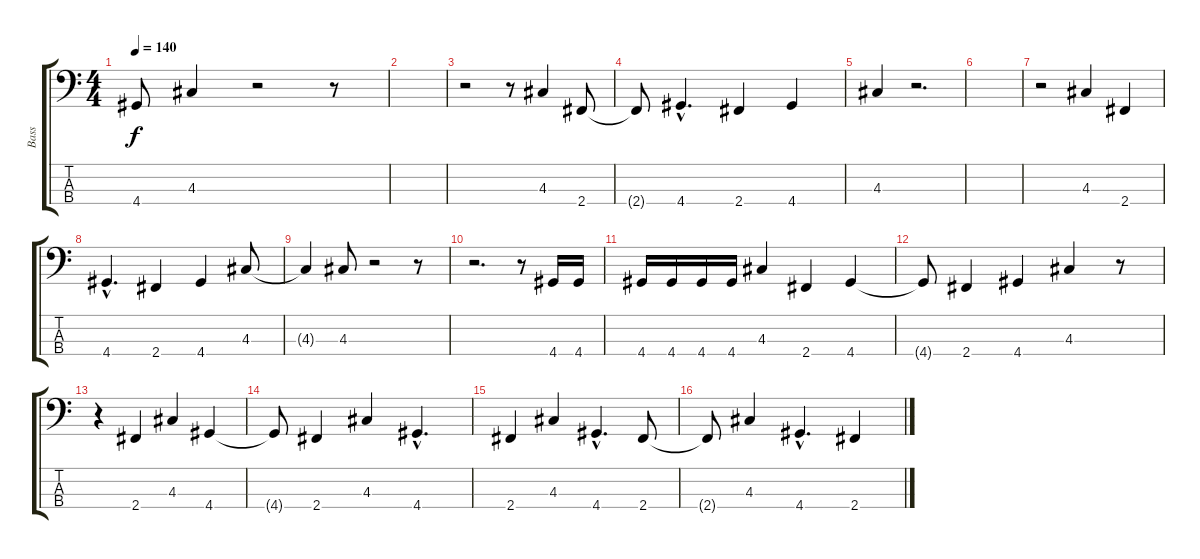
\track ("Bass" "Bass") {instrument electricbasspick}
\staff {score tabs}
\tuning (G2 D2 A1 E1) {hide}
\ts (4 4)
\tempo 140
\clef f4
\ks c
4.4{t}.8{dy f} 4.3.4 r.2 r.8 |
|
r.2 r.8 4.3.4 2.4.8 |
2.4{t}.8 4.4{hac}.4{d} 2.4.4 4.4.4 |
4.3.4 r.2{d} |
|
r.2 4.3.4 2.4.4 |
4.4{hac}.4{d} 2.4.4 4.4.4 4.3.8 |
4.3{t}.4 4.3.8 r.2 r.8 |
r.2{d} r.8 4.4.16 4.4.16 |
4.4.16 4.4.16 4.4.16 4.4.16 4.3.4 2.4.4 4.4.4 |
4.4{t}.8 2.4.4 4.4.4 4.3.4 r.8 |
r.4 2.4.4 4.3.4 4.4.4 |
4.4{t}.8 2.4.4 4.3.4 4.4{hac}.4{d} |
2.4.4 4.3.4 4.4{hac}.4{d} 2.4.8 |
2.4{t}.8 4.3.4 4.4{hac}.4{d} 2.4.4
